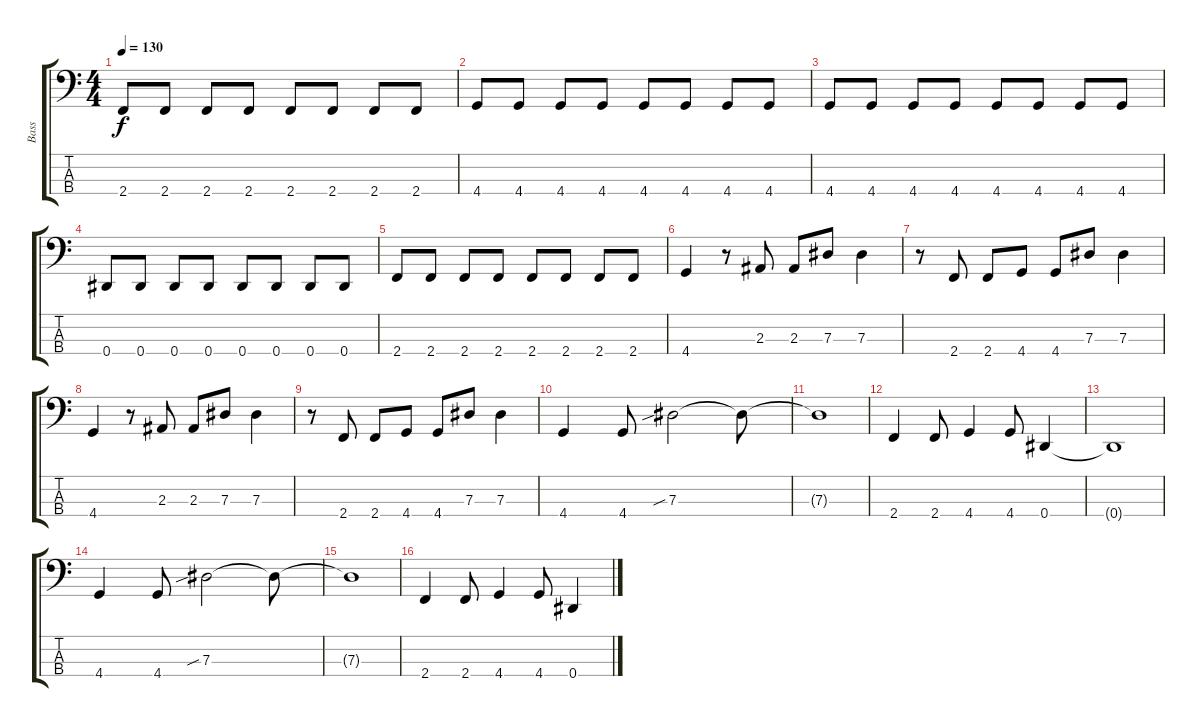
\track ("Bass" "Bass") {instrument electricbassfinger}
\staff {score tabs}
\tuning (Gb2 Db2 Ab1 Eb1) {hide}
\ts (4 4)
\tempo 130
\clef f4
\ks c
2.4.8{dy f} 2.4.8 2.4.8 2.4.8 2.4.8 2.4.8 2.4.8 2.4.8 |
4.4.8 4.4.8 4.4.8 4.4.8 4.4.8 4.4.8 4.4.8 4.4.8 |
4.4.8 4.4.8 4.4.8 4.4.8 4.4.8 4.4.8 4.4.8 4.4.8 |
0.4.8 0.4.8 0.4.8 0.4.8 0.4.8 0.4.8 0.4.8 0.4.8 |
2.4.8 2.4.8 2.4.8 2.4.8 2.4.8 2.4.8 2.4.8 2.4.8 |
4.4.4 r.8 2.3.8 2.3.8 7.3.8 7.3.4 |
r.8 2.4.8 2.4.8 4.4.8 4.4.8 7.3.8 7.3.4 |
4.4.4 r.8 2.3.8 2.3.8 7.3.8 7.3.4 |
r.8 2.4.8 2.4.8 4.4.8 4.4.8 7.3.8 7.3.4 |
4.4.4 4.4.8 7.3{sib}.2 7.3{t}.8 |
7.3{t}.1 |
2.4.4 2.4.8 4.4.4 4.4.8 0.4.4 |
0.4{t}.1 |
4.4.4 4.4.8 7.3{sib}.2 7.3{t}.8 |
7.3{t}.1 |
2.4.4 2.4.8 4.4.4 4.4.8 0.4.4
